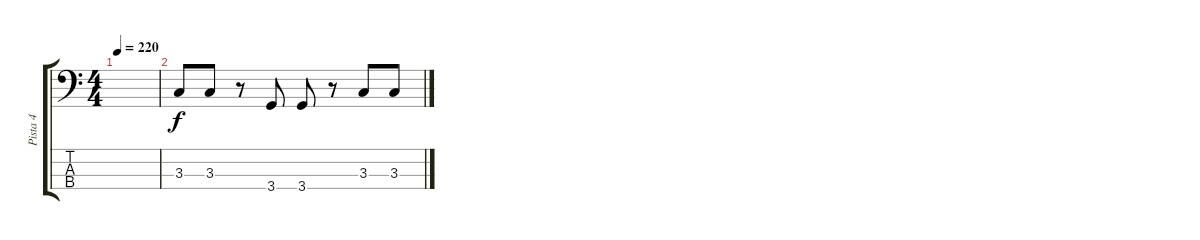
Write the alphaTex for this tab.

\track ("Pista 4" "Pista 4") {instrument electricbasspick}
\staff {score tabs}
\tuning (G2 D2 A1 E1) {hide}
\ts (4 4)
\tempo 220
\clef f4
\ks c
|
3.3.8 3.3.8 r.8 3.4.8 3.4.8 r.8 3.3.8 3.3.8
